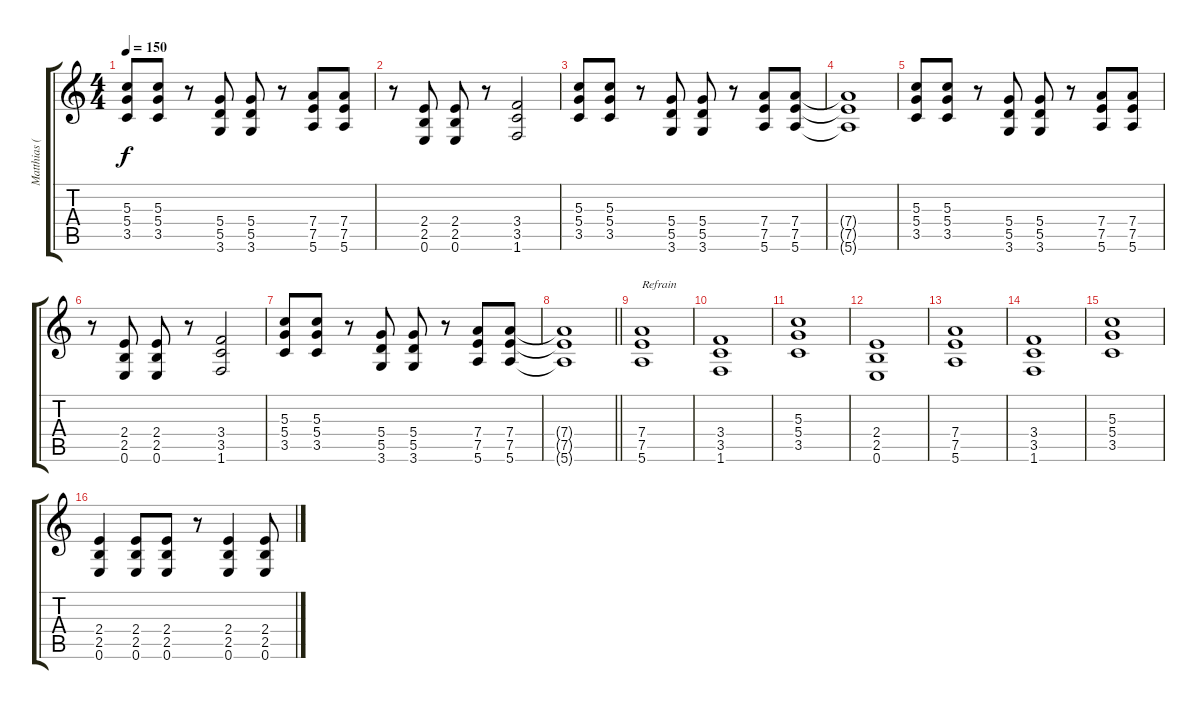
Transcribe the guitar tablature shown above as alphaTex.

\track ("Matthias (Gonzo) Röhr" "Matthias (") {instrument distortionguitar}
\staff {score tabs}
\tuning (E4 B3 G3 D3 A2 E2) {hide}
\ts (4 4)
\tempo 150
\clef g2
\ks c
(5.3 5.4 3.5).8{dy f} (5.3 5.4 3.5).8 r.8 (5.4 5.5 3.6).8 (5.4 5.5 3.6).8 r.8 (7.4 7.5 5.6).8 (7.4 7.5 5.6).8 |
r.8 (2.4 2.5 0.6).8 (2.4 2.5 0.6).8 r.8 (3.4 3.5 1.6).2 |
(5.3 5.4 3.5).8 (5.3 5.4 3.5).8 r.8 (5.4 5.5 3.6).8 (5.4 5.5 3.6).8 r.8 (7.4 7.5 5.6).8 (7.4 7.5 5.6).8 |
(7.4{t} 7.5{t} 5.6{t}).1 |
(5.3 5.4 3.5).8 (5.3 5.4 3.5).8 r.8 (5.4 5.5 3.6).8 (5.4 5.5 3.6).8 r.8 (7.4 7.5 5.6).8 (7.4 7.5 5.6).8 |
r.8 (2.4 2.5 0.6).8 (2.4 2.5 0.6).8 r.8 (3.4 3.5 1.6).2 |
(5.3 5.4 3.5).8 (5.3 5.4 3.5).8 r.8 (5.4 5.5 3.6).8 (5.4 5.5 3.6).8 r.8 (7.4 7.5 5.6).8 (7.4 7.5 5.6).8 |
\barLineRight lightlight
(7.4{t} 7.5{t} 5.6{t}).1 |
(7.4 7.5 5.6).1{txt "Refrain"} |
(3.4 3.5 1.6).1 |
(5.3 5.4 3.5).1 |
(2.4 2.5 0.6).1 |
(7.4 7.5 5.6).1 |
(3.4 3.5 1.6).1 |
(5.3 5.4 3.5).1 |
(2.4 2.5 0.6).4 (2.4 2.5 0.6).8 (2.4 2.5 0.6).8 r.8 (2.4 2.5 0.6).4 (2.4 2.5 0.6).8
